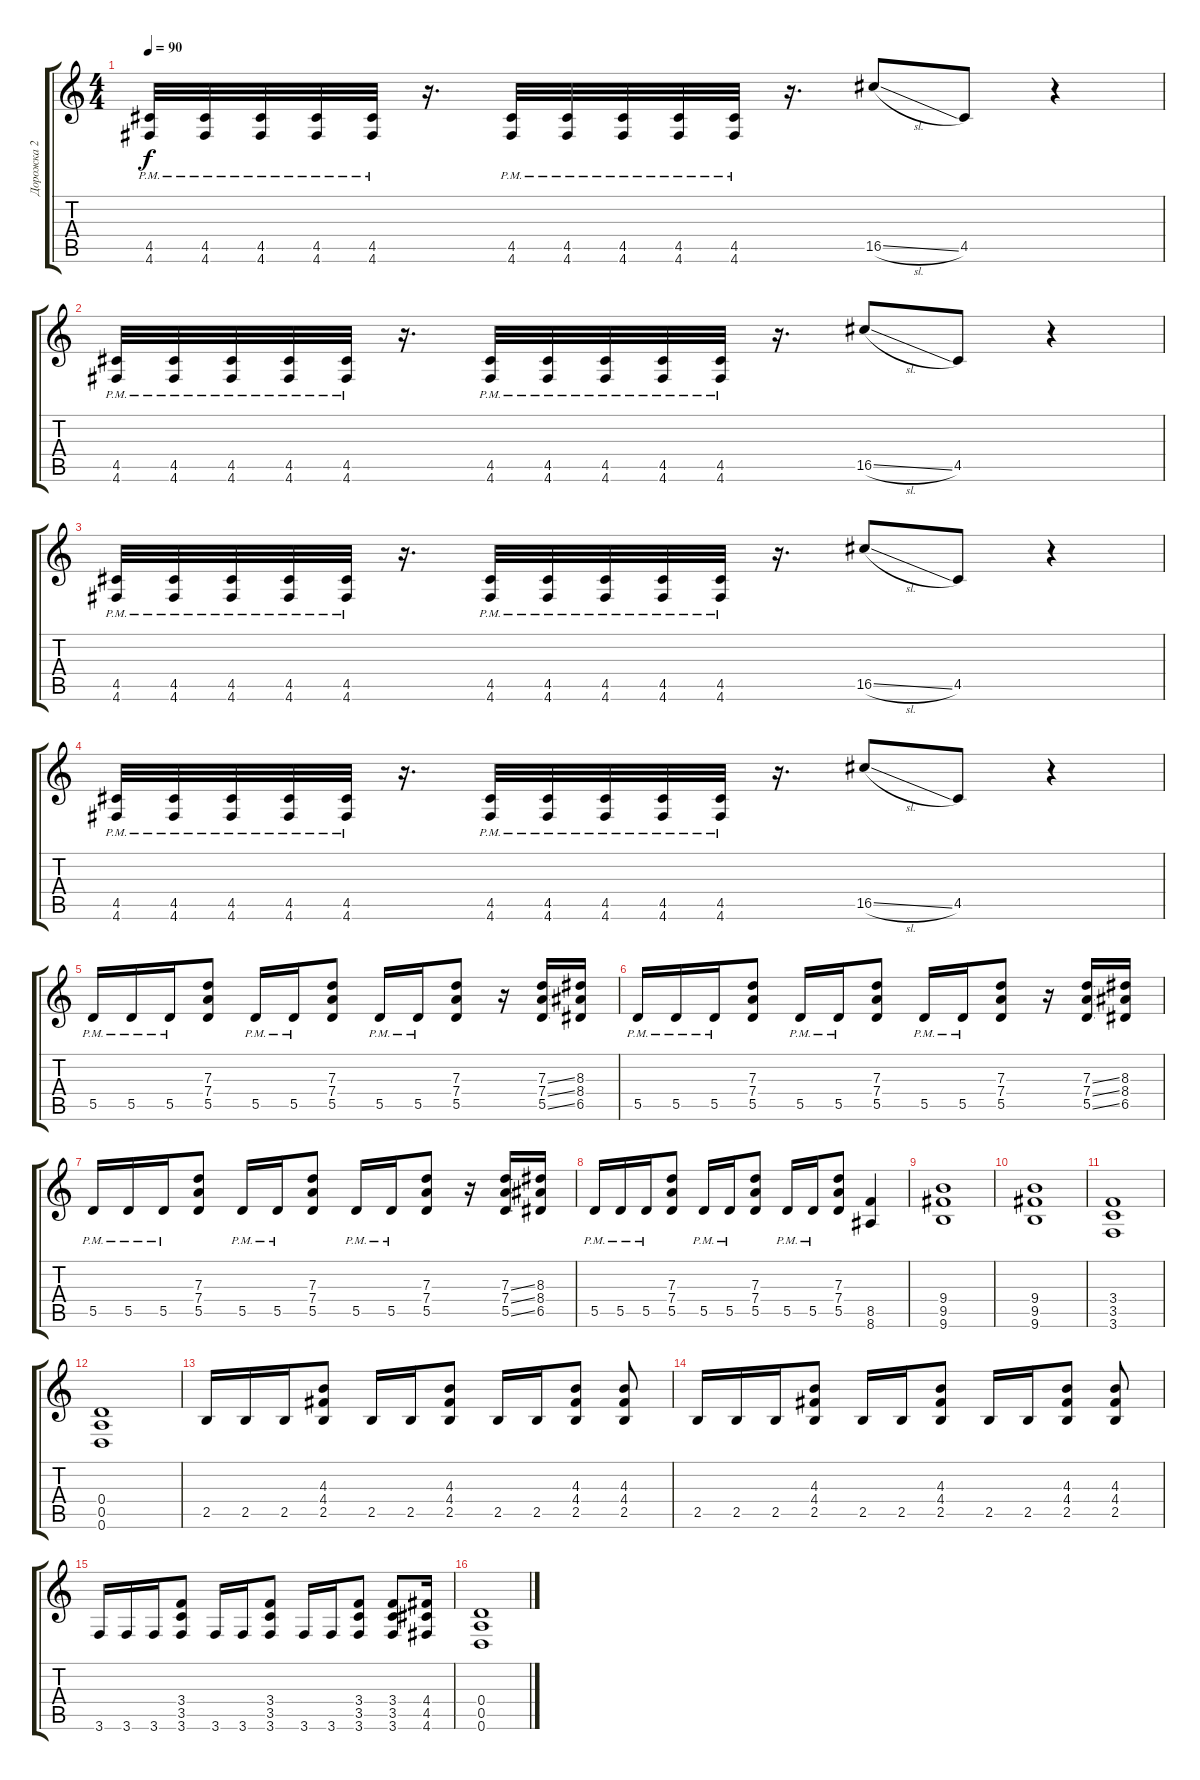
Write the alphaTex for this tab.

\track ("Дорожка 2" "Дорожка 2") {instrument distortionguitar}
\staff {score tabs}
\tuning (E4 B3 G3 D3 A2 D2) {hide}
\ts (4 4)
\tempo 90
\clef g2
\ks c
(4.5{pm} 4.6{pm}).32{dy f} (4.5{pm} 4.6{pm}).32 (4.5{pm} 4.6{pm}).32 (4.5{pm} 4.6{pm}).32 (4.5{pm} 4.6{pm}).32 r.16{d} (4.5{pm} 4.6{pm}).32 (4.5{pm} 4.6{pm}).32 (4.5{pm} 4.6{pm}).32 (4.5{pm} 4.6{pm}).32 (4.5{pm} 4.6{pm}).32 r.16{d} 16.5{sl}.8 4.5.8 r.4 |
(4.5{pm} 4.6{pm}).32 (4.5{pm} 4.6{pm}).32 (4.5{pm} 4.6{pm}).32 (4.5{pm} 4.6{pm}).32 (4.5{pm} 4.6{pm}).32 r.16{d} (4.5{pm} 4.6{pm}).32 (4.5{pm} 4.6{pm}).32 (4.5{pm} 4.6{pm}).32 (4.5{pm} 4.6{pm}).32 (4.5{pm} 4.6{pm}).32 r.16{d} 16.5{sl}.8 4.5.8 r.4 |
(4.5{pm} 4.6{pm}).32 (4.5{pm} 4.6{pm}).32 (4.5{pm} 4.6{pm}).32 (4.5{pm} 4.6{pm}).32 (4.5{pm} 4.6{pm}).32 r.16{d} (4.5{pm} 4.6{pm}).32 (4.5{pm} 4.6{pm}).32 (4.5{pm} 4.6{pm}).32 (4.5{pm} 4.6{pm}).32 (4.5{pm} 4.6{pm}).32 r.16{d} 16.5{sl}.8 4.5.8 r.4 |
(4.5{pm} 4.6{pm}).32 (4.5{pm} 4.6{pm}).32 (4.5{pm} 4.6{pm}).32 (4.5{pm} 4.6{pm}).32 (4.5{pm} 4.6{pm}).32 r.16{d} (4.5{pm} 4.6{pm}).32 (4.5{pm} 4.6{pm}).32 (4.5{pm} 4.6{pm}).32 (4.5{pm} 4.6{pm}).32 (4.5{pm} 4.6{pm}).32 r.16{d} 16.5{sl}.8 4.5.8 r.4 |
5.5{pm}.16 5.5{pm}.16 5.5{pm}.16 (7.3 7.4 5.5).8 5.5{pm}.16 5.5{pm}.16 (7.3 7.4 5.5).8 5.5{pm}.16 5.5{pm}.16 (7.3 7.4 5.5).8 r.16 (7.3{ss} 7.4{ss} 5.5{ss}).16 (8.3 8.4 6.5).16 |
5.5{pm}.16 5.5{pm}.16 5.5{pm}.16 (7.3 7.4 5.5).8 5.5{pm}.16 5.5{pm}.16 (7.3 7.4 5.5).8 5.5{pm}.16 5.5{pm}.16 (7.3 7.4 5.5).8 r.16 (7.3{ss} 7.4{ss} 5.5{ss}).16 (8.3 8.4 6.5).16 |
5.5{pm}.16 5.5{pm}.16 5.5{pm}.16 (7.3 7.4 5.5).8 5.5{pm}.16 5.5{pm}.16 (7.3 7.4 5.5).8 5.5{pm}.16 5.5{pm}.16 (7.3 7.4 5.5).8 r.16 (7.3{ss} 7.4{ss} 5.5{ss}).16 (8.3 8.4 6.5).16 |
5.5{pm}.16 5.5{pm}.16 5.5{pm}.16 (7.3 7.4 5.5).8 5.5{pm}.16 5.5{pm}.16 (7.3 7.4 5.5).8 5.5{pm}.16 5.5{pm}.16 (7.3 7.4 5.5).8 (8.5 8.6).4 |
(9.4 9.5 9.6).1 |
(9.4 9.5 9.6).1 |
(3.4 3.5 3.6).1 |
(0.4 0.5 0.6).1 |
2.5.16 2.5.16 2.5.16 (4.3 4.4 2.5).8 2.5.16 2.5.16 (4.3 4.4 2.5).8 2.5.16 2.5.16 (4.3 4.4 2.5).8 (4.3 4.4 2.5).8 |
2.5.16 2.5.16 2.5.16 (4.3 4.4 2.5).8 2.5.16 2.5.16 (4.3 4.4 2.5).8 2.5.16 2.5.16 (4.3 4.4 2.5).8 (4.3 4.4 2.5).8 |
3.6.16 3.6.16 3.6.16 (3.4 3.5 3.6).8 3.6.16 3.6.16 (3.4 3.5 3.6).8 3.6.16 3.6.16 (3.4 3.5 3.6).8 (3.4 3.5 3.6).8 (4.4 4.5 4.6).16 |
(0.4 0.5 0.6).1
